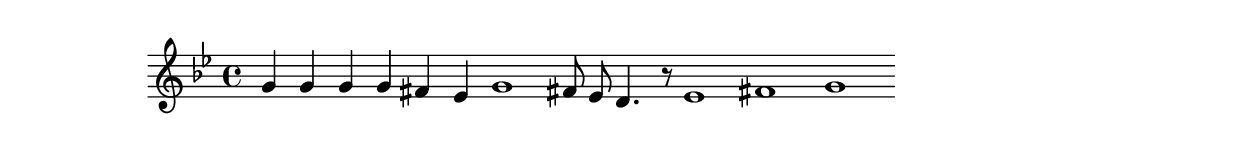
%% DO NOT EDIT this file manually; it is automatically
%% generated from LSR http://lsr.dsi.unimi.it
%% Make any changes in LSR itself, or in Documentation/snippets/new/ ,
%% and then run scripts/auxiliar/makelsr.py
%%
%% This file is in the public domain.
\version "2.15.40"

\header {
  lsrtags = "world-music"

%% Translation of GIT committish: b482c3e5b56c3841a88d957e0ca12964bd3e64fa
  texidoces = "
Para las improvisaciones o @emph{taqasim} que son libres durante unos
momentos, se puede omitir la indicación de compás y se puede usar
@code{\\cadenzaOn}.  Podría ser necesario ajustar el estilo de
alteraciones accidentales, porque la ausencia de líneas divisorias
hará que la alteración aparezca una sola vez.  He aquí un ejemplo de
cómo podría ser el comienzo de una improvisación @emph{hijaz}:

"
doctitlees = "Improvisación de música árabe"


%% Translation of GIT committish: 0a868be38a775ecb1ef935b079000cebbc64de40
  texidocde = "
Bei Improvisation oder @emph{taqasim}, die zeitlich frei gespielt
werden, kann die Taktart ausgelassen werden und @code{\\cadenzaOn}
kann eingesetzt werden.  Es kann nötig sein, den Versetzungszeichenstil
anzupassen, weil sonst die Versetzungszeichen nur einmal ausgegeben
werden, da keine Taktlinien gesetzt sind.  Hier ein Beispiel, wie
der Beginn einer @emph{hijaz}-Improvisation aussehen könnte:

"

  doctitlede = "Arabische Improvisation"

%% Translation of GIT committish: 3b125956b08d27ef39cd48bfa3a2f1e1bb2ae8b4
  texidocfr = "
Lorsque les improvisations ou @emph{taqasim} sont temporairement libres,
la métrique peut ne pas apparaître, auquel cas on utilisera un
@code{\\cadenzaOn}.  Les altérations accidentelles devront alors être
répétées en raison de l'absence de barre de mesure.  Voici comment
pourrait débuter une improvisation de @emph{hijaz}.

"
  doctitlefr = "Improvisation en musique arabe"


  texidoc = "
For improvisations or taqasim which are temporarily free, the time
signature can be omitted and @code{\\cadenzaOn} can be used.  Adjusting
the accidental style might be required, since the absence of bar lines
will cause the accidental to be marked only once.  Here is an example
of what could be the start of a hijaz improvisation:

"
  doctitle = "Arabic improvisation"
} % begin verbatim


\include "arabic.ly"

\relative sol' {
  \key re \kurd
  \accidentalStyle "forget"
  \cadenzaOn
  sol4 sol sol sol fad mib sol1 fad8 mib re4. r8 mib1 fad sol
}
